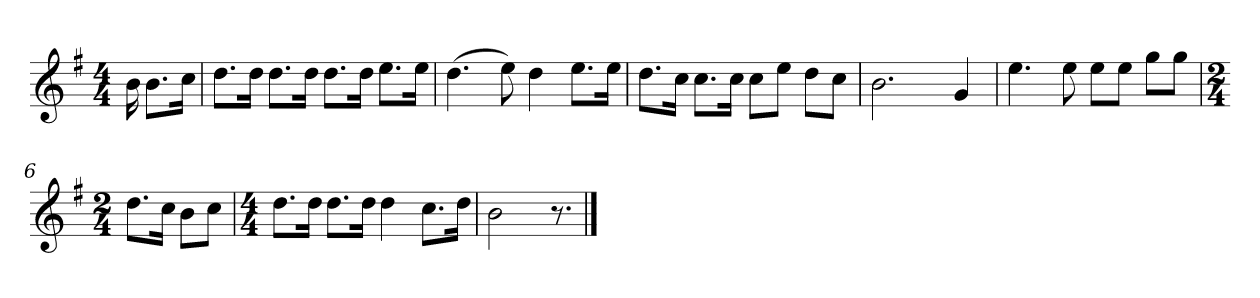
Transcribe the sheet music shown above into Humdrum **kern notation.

**kern
*part1
*staff1
*k[f#]
*M4/4
*MM120
=
16b
8.bL
16ccJk
=1
8.ddL
16ddJk
8.ddL
16ddJk
8.ddL
16ddJk
8.eeL
16eeJk
=2
(4.dd
8ee)
4dd
8.eeL
16eeJk
=3
8.ddL
16ccJk
8.ccL
16ccJk
8ccL
8eeJ
8ddL
8ccJ
=4
2.b
4g
=5
4.ee
8ee
8eeL
8eeJ
8ggL
8ggJ
=6
*M2/4
8.ddL
16ccJk
8bL
8ccJ
=7
*M4/4
8.ddL
16ddJk
8.ddL
16ddJk
4dd
8.ccL
16ddJk
=8
2b
8.r
==
*-
